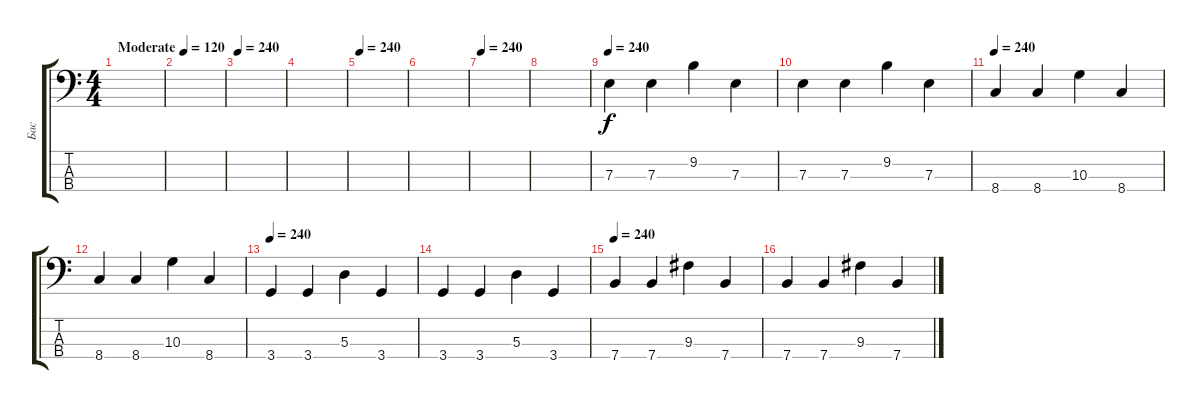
\track ("Бас" "Бас") {instrument electricbassfinger}
\staff {score tabs}
\tuning (G2 D2 A1 E1) {hide}
\ts (4 4)
\tempo (120 "Moderate")
\tempo 240
\tempo (120 "Moderate")
\clef f4
\ks c
|
|
\tempo 240
|
|
\tempo 240
|
|
\tempo 240
|
|
\tempo 240
7.3.4 7.3.4 9.2.4 7.3.4 |
7.3.4 7.3.4 9.2.4 7.3.4 |
\tempo 240
8.4.4 8.4.4 10.3.4 8.4.4 |
8.4.4 8.4.4 10.3.4 8.4.4 |
\tempo 240
3.4.4 3.4.4 5.3.4 3.4.4 |
3.4.4 3.4.4 5.3.4 3.4.4 |
\tempo 240
7.4.4 7.4.4 9.3.4 7.4.4 |
7.4.4 7.4.4 9.3.4 7.4.4
